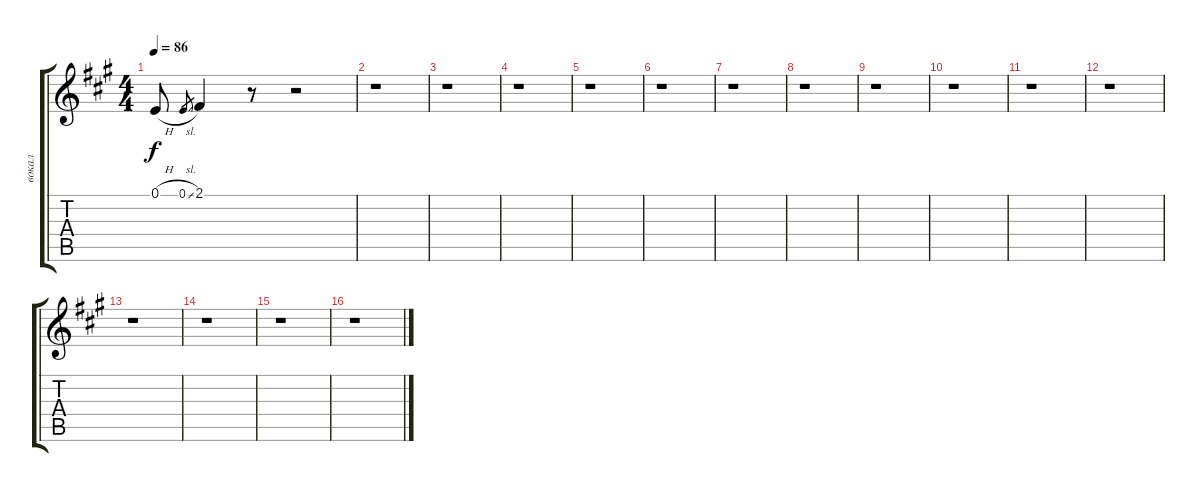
\track ("вокал" "вокал") {instrument accordion}
\staff {score tabs}
\tuning (E4 B3 G3 D3 A2 E2) {hide}
\ts (4 4)
\tempo 86
\clef g2
\ks f#minor
0.1{h}.8{dy f} 0.1{sl}.8{gr} 2.1.4 r.8 r.2 |
r.1 |
r.1 |
r.1 |
r.1 |
r.1 |
r.1 |
r.1 |
r.1 |
r.1 |
r.1 |
r.1 |
r.1 |
r.1 |
r.1 |
r.1
